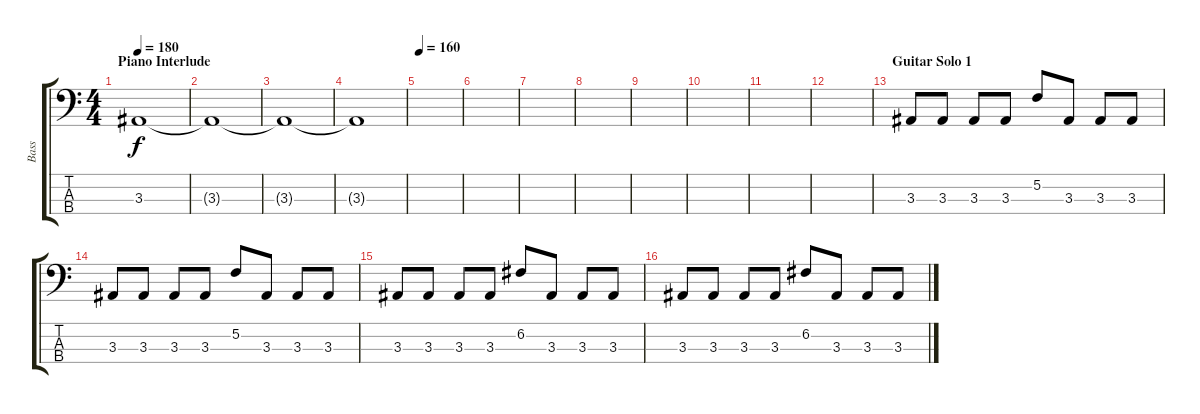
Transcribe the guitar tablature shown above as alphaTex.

\track ("Bass" "Bass") {instrument electricbassfinger}
\staff {score tabs}
\tuning (F2 C2 G1 D1) {hide}
\ts (4 4)
\section ("" "Piano Interlude")
\tempo 180
\clef f4
\ks c
3.3.1{dy f} |
3.3{t}.1 |
3.3{t}.1 |
3.3{t}.1 |
\tempo 160
|
|
|
|
|
|
|
|
\section ("" "Guitar Solo 1")
3.3.8{volume 16} 3.3.8 3.3.8 3.3.8 5.2.8 3.3.8 3.3.8 3.3.8 |
3.3.8 3.3.8 3.3.8 3.3.8 5.2.8 3.3.8 3.3.8 3.3.8 |
3.3.8 3.3.8 3.3.8 3.3.8 6.2.8 3.3.8 3.3.8 3.3.8 |
3.3.8 3.3.8 3.3.8 3.3.8 6.2.8 3.3.8 3.3.8 3.3.8
